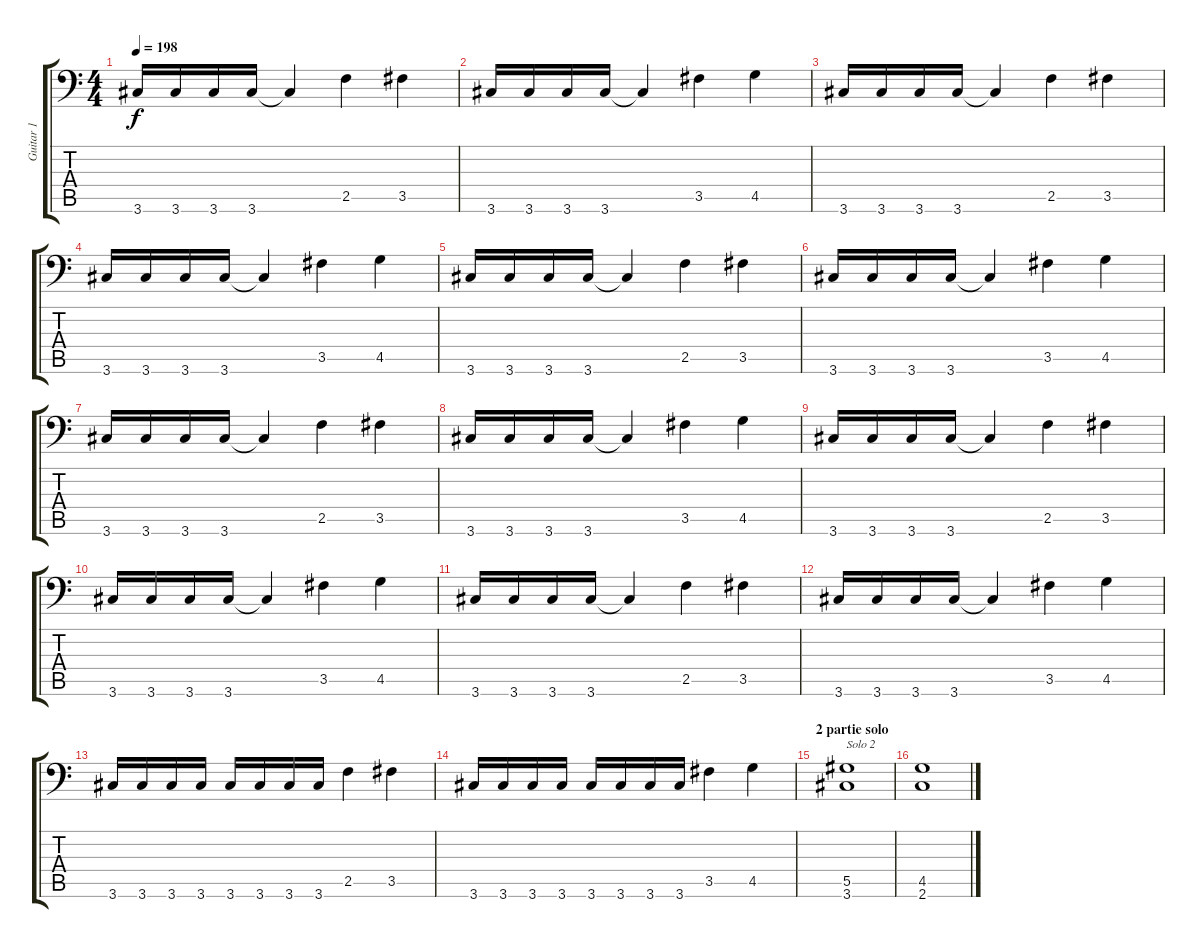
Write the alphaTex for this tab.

\track ("Guitar 1" "Guitar 1") {instrument distortionguitar}
\staff {score tabs}
\tuning (Bb3 F3 Db3 Ab2 Eb2 Bb1) {hide}
\ts (4 4)
\tempo 198
\clef f4
\ks c
3.6.16{dy f} 3.6.16 3.6.16 3.6.16 3.6{t}.4 2.5.4 3.5.4 |
3.6.16 3.6.16 3.6.16 3.6.16 3.6{t}.4 3.5.4 4.5.4 |
3.6.16 3.6.16 3.6.16 3.6.16 3.6{t}.4 2.5.4 3.5.4 |
3.6.16 3.6.16 3.6.16 3.6.16 3.6{t}.4 3.5.4 4.5.4 |
3.6.16 3.6.16 3.6.16 3.6.16 3.6{t}.4 2.5.4 3.5.4 |
3.6.16 3.6.16 3.6.16 3.6.16 3.6{t}.4 3.5.4 4.5.4 |
3.6.16 3.6.16 3.6.16 3.6.16 3.6{t}.4 2.5.4 3.5.4 |
3.6.16 3.6.16 3.6.16 3.6.16 3.6{t}.4 3.5.4 4.5.4 |
3.6.16 3.6.16 3.6.16 3.6.16 3.6{t}.4 2.5.4 3.5.4 |
3.6.16 3.6.16 3.6.16 3.6.16 3.6{t}.4 3.5.4 4.5.4 |
3.6.16 3.6.16 3.6.16 3.6.16 3.6{t}.4 2.5.4 3.5.4 |
3.6.16 3.6.16 3.6.16 3.6.16 3.6{t}.4 3.5.4 4.5.4 |
3.6.16 3.6.16 3.6.16 3.6.16 3.6.16 3.6.16 3.6.16 3.6.16 2.5.4 3.5.4 |
3.6.16 3.6.16 3.6.16 3.6.16 3.6.16 3.6.16 3.6.16 3.6.16 3.5.4 4.5.4 |
\section ("" "2 partie solo")
(5.5 3.6).1{txt "Solo 2"} |
(4.5 2.6).1
